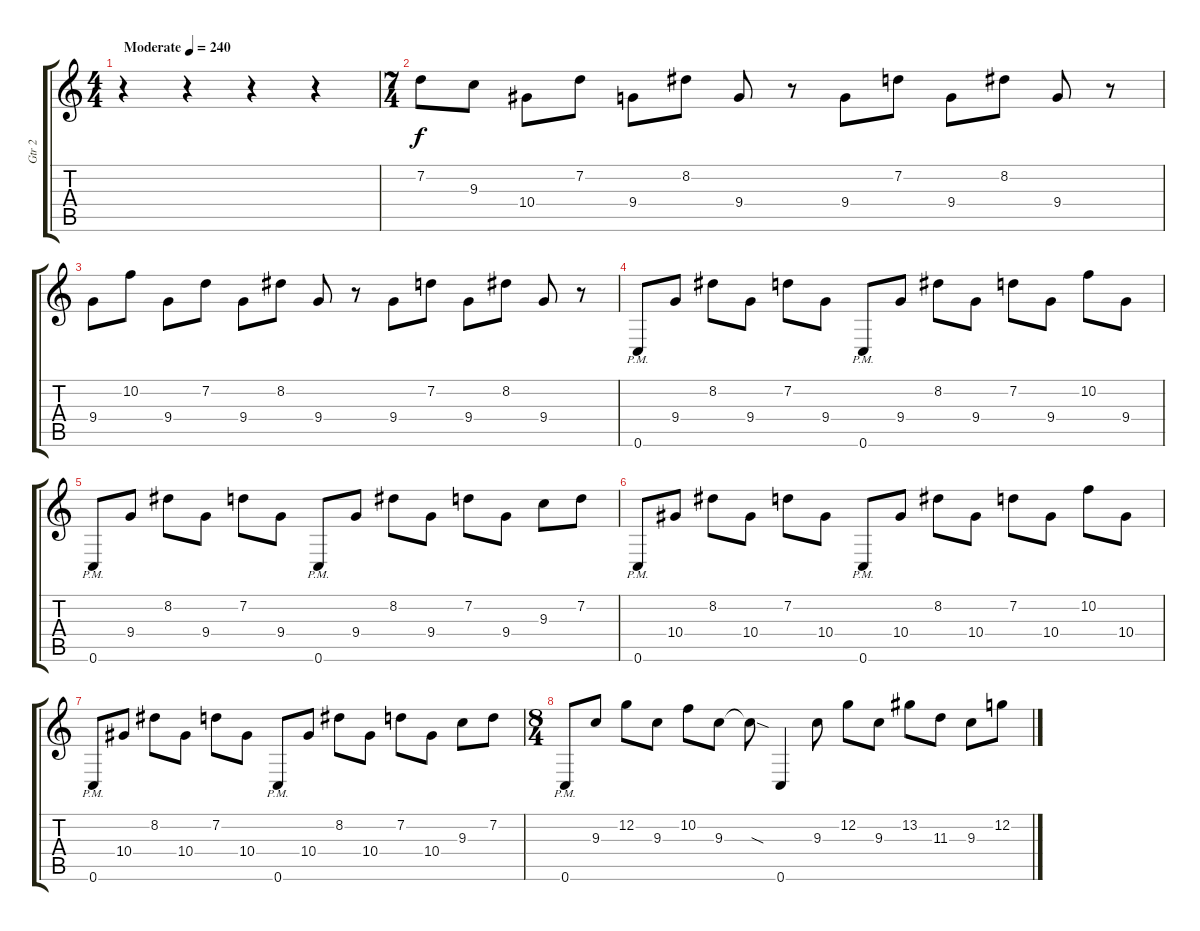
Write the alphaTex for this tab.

\track ("Gtr 2" "Gtr 2") {instrument distortionguitar}
\staff {score tabs}
\tuning (C4 G3 Eb3 Bb2 F2 C2) {hide}
\ts (4 4)
\tempo (240 "Moderate")
\clef g2
\ks c
r.4{dy f instrument distortionguitar} r.4 r.4 r.4 |
\ts (7 4)
7.2.8 9.3.8 10.4.8 7.2.8 9.4.8 8.2.8 9.4.8 r.8 9.4.8 7.2.8 9.4.8 8.2.8 9.4.8 r.8 |
9.4.8 10.2.8 9.4.8 7.2.8 9.4.8 8.2.8 9.4.8 r.8 9.4.8 7.2.8 9.4.8 8.2.8 9.4.8 r.8 |
0.6{pm}.8 9.4.8 8.2.8 9.4.8 7.2.8 9.4.8 0.6{pm}.8 9.4.8 8.2.8 9.4.8 7.2.8 9.4.8 10.2.8 9.4.8 |
0.6{pm}.8 9.4.8 8.2.8 9.4.8 7.2.8 9.4.8 0.6{pm}.8 9.4.8 8.2.8 9.4.8 7.2.8 9.4.8 9.3.8 7.2.8 |
0.6{pm}.8 10.4.8 8.2.8 10.4.8 7.2.8 10.4.8 0.6{pm}.8 10.4.8 8.2.8 10.4.8 7.2.8 10.4.8 10.2.8 10.4.8 |
0.6{pm}.8 10.4.8 8.2.8 10.4.8 7.2.8 10.4.8 0.6{pm}.8 10.4.8 8.2.8 10.4.8 7.2.8 10.4.8 9.3.8 7.2.8 |
\ts (8 4)
0.6{pm}.8 9.3.8 12.2.8 9.3.8 10.2.8 9.3.8 9.3{sod t}.8 0.6.4 9.3.8 12.2.8 9.3.8 13.2.8 11.3.8 9.3.8 12.2.8
